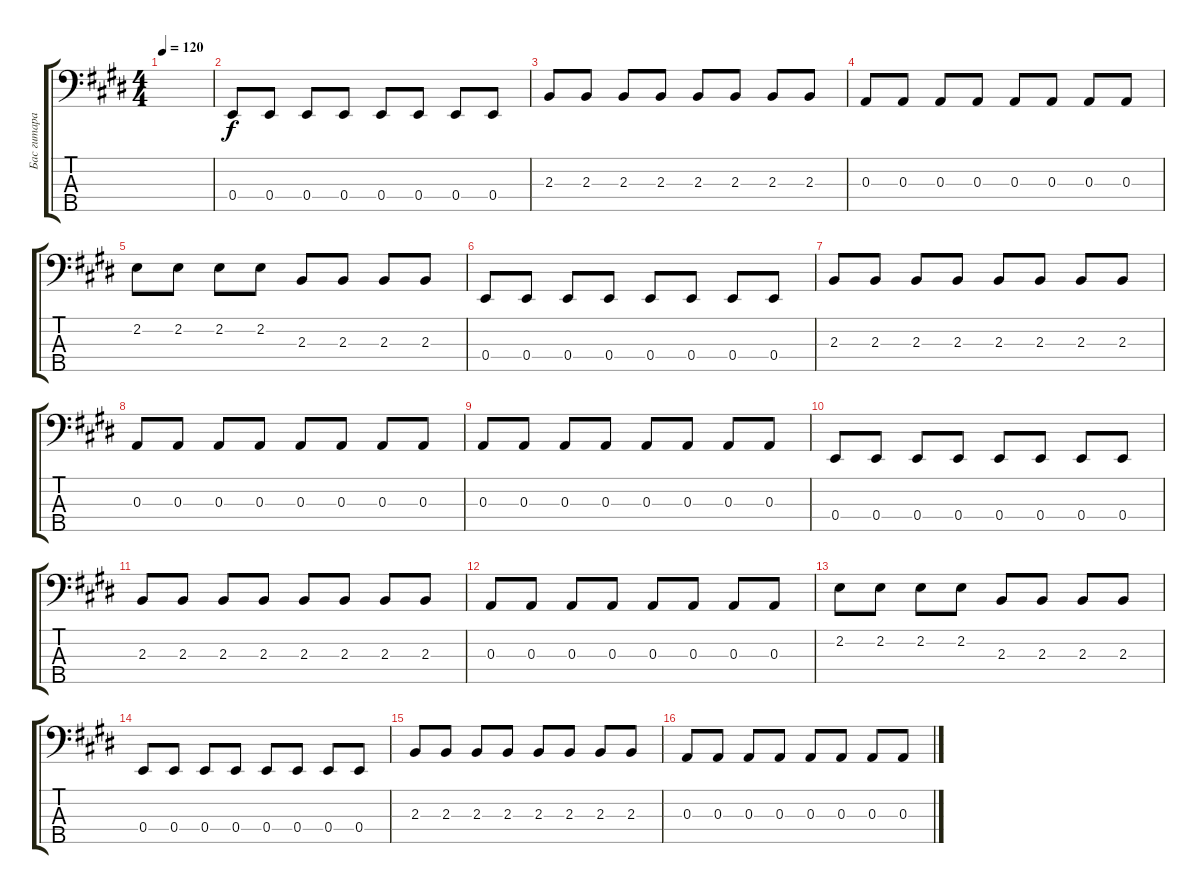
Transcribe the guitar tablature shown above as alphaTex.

\track ("Бас гитара" "Бас гитара") {instrument electricbassfinger}
\staff {score tabs}
\tuning (G2 D2 A1 E1 B0) {hide}
\ts (4 4)
\tempo 120
\clef f4
\ks e
|
0.4.8 0.4.8 0.4.8 0.4.8 0.4.8 0.4.8 0.4.8 0.4.8 |
2.3.8 2.3.8 2.3.8 2.3.8 2.3.8 2.3.8 2.3.8 2.3.8 |
0.3.8 0.3.8 0.3.8 0.3.8 0.3.8 0.3.8 0.3.8 0.3.8 |
2.2.8 2.2.8 2.2.8 2.2.8 2.3.8 2.3.8 2.3.8 2.3.8 |
0.4.8 0.4.8 0.4.8 0.4.8 0.4.8 0.4.8 0.4.8 0.4.8 |
2.3.8 2.3.8 2.3.8 2.3.8 2.3.8 2.3.8 2.3.8 2.3.8 |
0.3.8 0.3.8 0.3.8 0.3.8 0.3.8 0.3.8 0.3.8 0.3.8 |
0.3.8 0.3.8 0.3.8 0.3.8 0.3.8 0.3.8 0.3.8 0.3.8 |
0.4.8 0.4.8 0.4.8 0.4.8 0.4.8 0.4.8 0.4.8 0.4.8 |
2.3.8 2.3.8 2.3.8 2.3.8 2.3.8 2.3.8 2.3.8 2.3.8 |
0.3.8 0.3.8 0.3.8 0.3.8 0.3.8 0.3.8 0.3.8 0.3.8 |
2.2.8 2.2.8 2.2.8 2.2.8 2.3.8 2.3.8 2.3.8 2.3.8 |
0.4.8 0.4.8 0.4.8 0.4.8 0.4.8 0.4.8 0.4.8 0.4.8 |
2.3.8 2.3.8 2.3.8 2.3.8 2.3.8 2.3.8 2.3.8 2.3.8 |
0.3.8 0.3.8 0.3.8 0.3.8 0.3.8 0.3.8 0.3.8 0.3.8
